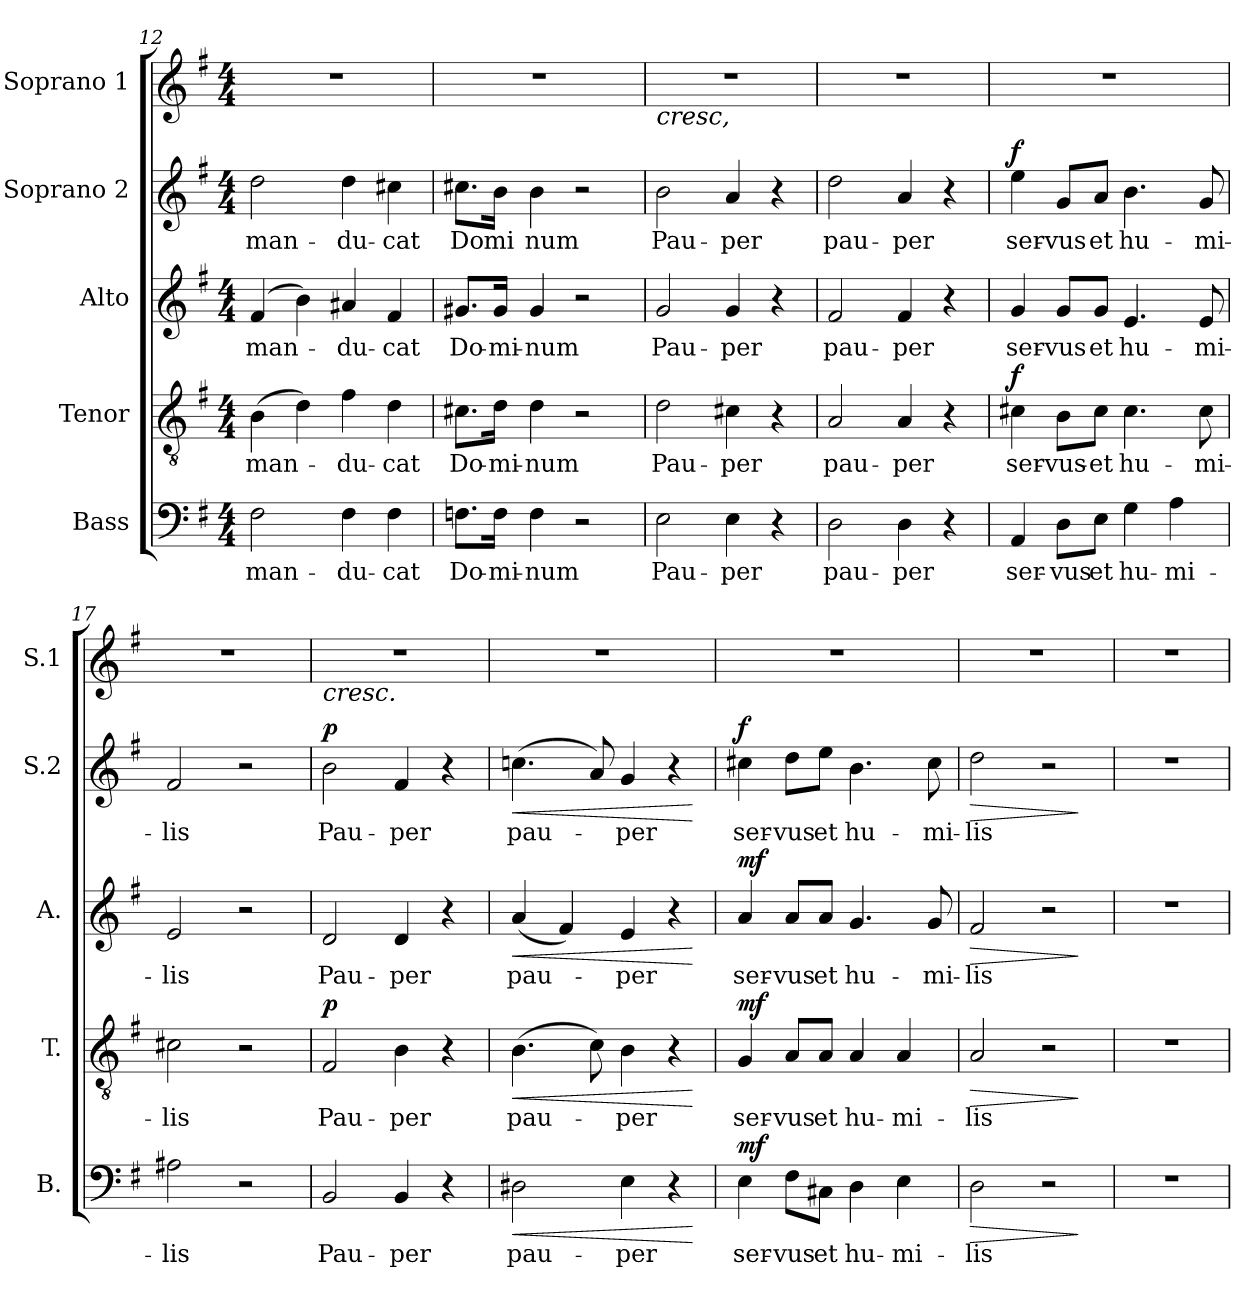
**kern	**text	**dynam	**kern	**text	**dynam	**kern	**text	**dynam	**kern	**text	**dynam	**kern
*part5	*part5	*part5	*part4	*part4	*part4	*part3	*part3	*part3	*part2	*part2	*part2	*part1
*staff5	*staff5	*staff5	*staff4	*staff4	*staff4	*staff3	*staff3	*staff3	*staff2	*staff2	*staff2	*staff1
*I"Bass	*	*	*I"Tenor	*	*	*I"Alto	*	*	*I"Soprano 2	*	*	*I"Soprano 1
*I'B.	*	*	*I'T.	*	*	*I'A.	*	*	*I'S.2	*	*	*I'S.1
*clefF4	*	*	*clefGv2	*	*	*clefG2	*	*	*clefG2	*	*	*clefG2
*k[f#]	*	*	*k[f#]	*	*	*k[f#]	*	*	*k[f#]	*	*	*k[f#]
*M4/4	*	*	*M4/4	*	*	*M4/4	*	*	*M4/4	*	*	*M4/4
=12	=12	=12	=12	=12	=12	=12	=12	=12	=12	=12	=12	=12
!	!LO:LY:b	!	!	!LO:LY:b	!	!	!LO:LY:b	!	!	!LO:LY:b	!	!
2F#\	man-	.	(>4B\	man-	.	(>4f#/	man-	.	2dd\	man-	.	1r
.	.	.	4d\)	.	.	4b\)	.	.	.	.	.	.
!	!LO:LY:b	!	!	!LO:LY:b	!	!	!LO:LY:b	!	!	!LO:LY:b	!	!
4F#\	-du-	.	4f#\	-du-	.	4a#X/	-du-	.	4dd\	-du-	.	.
!	!LO:LY:b	!	!	!LO:LY:b	!	!	!LO:LY:b	!	!	!LO:LY:b	!	!
4F#\	-cat	.	4d\	-cat	.	4f#/	-cat	.	4cc#X\	-cat	.	.
=13	=13	=13	=13	=13	=13	=13	=13	=13	=13	=13	=13	=13
!	!LO:LY:b	!	!	!LO:LY:b	!	!	!LO:LY:b	!	!	!LO:LY:b	!	!
8.Fn\L	Do-	.	8.c#X\L	Do-	.	8.g#X/L	Do-	.	8.cc#X\L	Do	.	1r
!	!LO:LY:b	!	!	!LO:LY:b	!	!	!LO:LY:b	!	!	!LO:LY:b	!	!
16F\Jk	-mi-	.	16d\Jk	-mi-	.	16g#/Jk	-mi-	.	16b\Jk	mi	.	.
!	!LO:LY:b	!	!	!LO:LY:b	!	!	!LO:LY:b	!	!	!LO:LY:b	!	!
4F\	-num	.	4d\	-num	.	4g#/	-num	.	4b\	num	.	.
2r	.	.	2r	.	.	2r	.	.	2r	.	.	.
=14	=14	=14	=14	=14	=14	=14	=14	=14	=14	=14	=14	=14
!	!	!	!	!	!	!	!	!	!	!	!	!LO:TX:b:i:t=cresc,
!	!LO:LY:b	!	!	!LO:LY:b	!	!	!LO:LY:b	!	!	!LO:LY:b	!	!
2E\	Pau-	.	2d\	Pau-	.	2g/	Pau-	.	2b\	Pau-	.	1r
!	!LO:LY:b	!	!	!LO:LY:b	!	!	!LO:LY:b	!	!	!LO:LY:b	!	!
4E\	-per	.	4c#X\	-per	.	4g/	-per	.	4a/	-per	.	.
4r	.	.	4r	.	.	4r	.	.	4r	.	.	.
=15	=15	=15	=15	=15	=15	=15	=15	=15	=15	=15	=15	=15
!	!LO:LY:b	!	!	!LO:LY:b	!	!	!LO:LY:b	!	!	!LO:LY:b	!	!
2D\	pau-	.	2A/	pau-	.	2f#/	pau-	.	2dd\	pau-	.	1r
!	!LO:LY:b	!	!	!LO:LY:b	!	!	!LO:LY:b	!	!	!LO:LY:b	!	!
4D\	-per	.	4A/	-per	.	4f#/	-per	.	4a/	-per	.	.
4r	.	.	4r	.	.	4r	.	.	4r	.	.	.
=16	=16	=16	=16	=16	=16	=16	=16	=16	=16	=16	=16	=16
!	!LO:LY:b	!	!	!LO:LY:b	!LO:DY:b	!	!LO:LY:b	!	!	!LO:LY:b	!LO:DY:b	!
4AA/	ser-	.	4c#X\	ser-	f	4g/	ser-	.	4ee\	ser-	f	1r
!	!LO:LY:b	!	!	!LO:LY:b	!	!	!LO:LY:b	!	!	!LO:LY:b	!	!
8D\L	-vus	.	8B\L	-vus-	.	8g/L	-vus	.	8g/L	-vus	.	.
!	!LO:LY:b	!	!	!LO:LY:b	!	!	!LO:LY:b	!	!	!LO:LY:b	!	!
8E\J	et	.	8c#\J	-et	.	8g/J	et	.	8a/J	et	.	.
!	!LO:LY:b	!	!	!LO:LY:b	!	!	!LO:LY:b	!	!	!LO:LY:b	!	!
4G\	hu-	.	4.c#\	hu-	.	4.e/	hu-	.	4.b\	hu-	.	.
!	!LO:LY:b	!	!	!	!	!	!	!	!	!	!	!
4A\	-mi-	.	.	.	.	.	.	.	.	.	.	.
!	!	!	!	!LO:LY:b	!	!	!LO:LY:b	!	!	!LO:LY:b	!	!
.	.	.	8c#\	-mi-	.	8e/	-mi-	.	8g/	-mi-	.	.
=17	=17	=17	=17	=17	=17	=17	=17	=17	=17	=17	=17	=17
!	!LO:LY:b	!	!	!LO:LY:b	!	!	!LO:LY:b	!	!	!LO:LY:b	!	!
2A#X\	-lis	.	2c#X\	-lis	.	2e/	-lis	.	2f#/	-lis	.	1r
2r	.	.	2r	.	.	2r	.	.	2r	.	.	.
=18	=18	=18	=18	=18	=18	=18	=18	=18	=18	=18	=18	=18
!	!	!	!	!	!	!	!	!	!	!	!	!LO:TX:b:i:t=cresc.
!	!LO:LY:b	!	!	!LO:LY:b	!LO:DY:b	!	!LO:LY:b	!	!	!LO:LY:b	!LO:DY:b	!
2BB/	Pau-	.	2F#/	Pau-	p	2d/	Pau-	.	2b\	Pau-	p	1r
!	!LO:LY:b	!	!	!LO:LY:b	!	!	!LO:LY:b	!	!	!LO:LY:b	!	!
4BB/	-per	.	4B\	-per	.	4d/	-per	.	4f#/	-per	.	.
4r	.	.	4r	.	.	4r	.	.	4r	.	.	.
!!LO:LB:g=z
=19	=19	=19	=19	=19	=19	=19	=19	=19	=19	=19	=19	=19
!	!LO:LY:b	!LO:HP:b	!	!LO:LY:b	!LO:HP:b	!	!LO:LY:b	!LO:HP:b	!	!LO:LY:b	!LO:HP:b	!
2D#X\	pau-	<	(>4.B\	pau-	<	(<4a/	pau-	<	(>4.ccn\	pau-	<	1r
.	.	.	.	.	.	4f#/)	.	.	.	.	.	.
.	.	.	8c\)	.	.	.	.	.	8a/)	.	.	.
!	!LO:LY:b	!	!	!LO:LY:b	!	!	!LO:LY:b	!	!	!LO:LY:b	!	!
4E\	-per	.	4B\	-per	.	4e/	-per	.	4g/	-per	.	.
4r	.	.	4r	.	.	4r	.	.	4r	.	.	.
.	.	[	.	.	[	.	.	[	.	.	[	.
=20	=20	=20	=20	=20	=20	=20	=20	=20	=20	=20	=20	=20
!	!LO:LY:b	!LO:DY:b	!	!LO:LY:b	!LO:DY:b	!	!LO:LY:b	!LO:DY:b	!	!LO:LY:b	!LO:DY:b	!
4E\	ser-	mf	4G/	ser-	mf	4a/	ser-	mf	4cc#X\	ser-	f	1r
!	!LO:LY:b	!	!	!LO:LY:b	!	!	!LO:LY:b	!	!	!LO:LY:b	!	!
8F#\L	-vus	.	8A/L	-vus	.	8a/L	-vus	.	8dd\L	-vus	.	.
!	!LO:LY:b	!	!	!LO:LY:b	!	!	!LO:LY:b	!	!	!LO:LY:b	!	!
8C#X\J	et	.	8A/J	et	.	8a/J	et	.	8ee\J	et	.	.
!	!LO:LY:b	!	!	!LO:LY:b	!	!	!LO:LY:b	!	!	!LO:LY:b	!	!
4D\	hu-	.	4A/	hu-	.	4.g/	hu-	.	4.b\	hu-	.	.
!	!LO:LY:b	!	!	!LO:LY:b	!	!	!	!	!	!	!	!
4E\	-mi-	.	4A/	-mi-	.	.	.	.	.	.	.	.
!	!	!	!	!	!	!	!LO:LY:b	!	!	!LO:LY:b	!	!
.	.	.	.	.	.	8g/	-mi-	.	8cc#\	-mi-	.	.
=21	=21	=21	=21	=21	=21	=21	=21	=21	=21	=21	=21	=21
!	!LO:LY:b	!LO:HP:b	!	!LO:LY:b	!LO:HP:b	!	!LO:LY:b	!LO:HP:b	!	!LO:LY:b	!LO:HP:b	!
2D\	-lis	>	2A/	-lis	>	2f#/	-lis	>	2dd\	-lis	>	1r
2r	.	.	2r	.	.	2r	.	.	2r	.	.	.
.	.	]	.	.	]	.	.	]	.	.	]	.
=22	=22	=22	=22	=22	=22	=22	=22	=22	=22	=22	=22	=22
1r	.	.	1r	.	.	1r	.	.	1r	.	.	1r
=	=	=	=	=	=	=	=	=	=	=	=	=
*-	*-	*-	*-	*-	*-	*-	*-	*-	*-	*-	*-	*-
